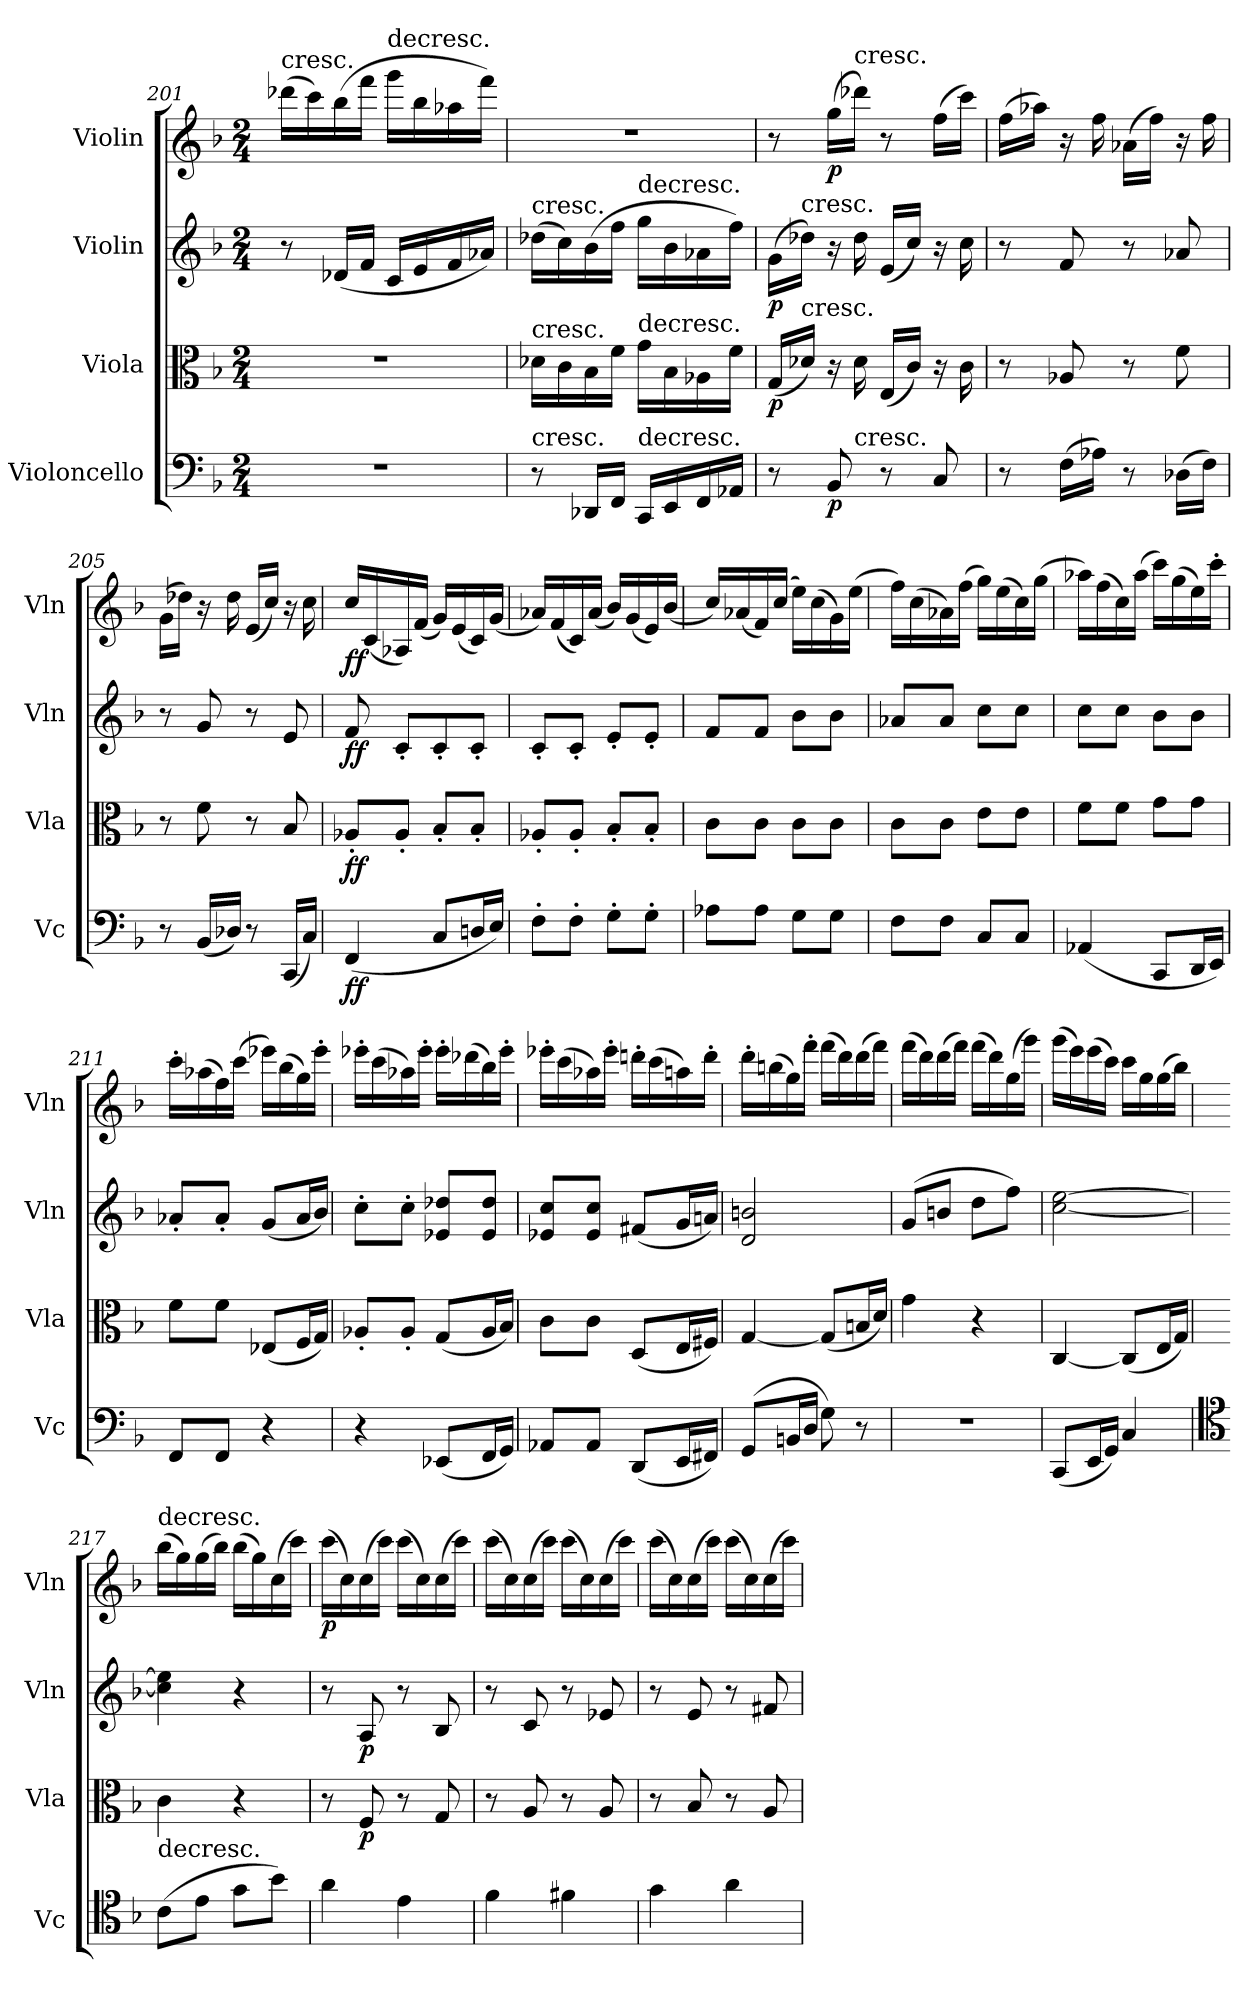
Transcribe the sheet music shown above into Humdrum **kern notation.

**kern	**dynam	**kern	**dynam	**kern	**dynam	**kern	**dynam
*part4	*part4	*part3	*part3	*part2	*part2	*part1	*part1
*staff4	*staff4	*staff3	*staff3	*staff2	*staff2	*staff1	*staff1
*I"Violoncello	*	*I"Viola	*	*I"Violin	*	*I"Violin	*
*I'Vc	*	*I'Vla	*	*I'Vln	*	*I'Vln	*
*clefF4	*	*clefC3	*	*clefG2	*	*clefG2	*
*k[b-]	*	*k[b-]	*	*k[b-]	*	*k[b-]	*
*M2/4	*	*M2/4	*	*M2/4	*	*M2/4	*
=201	=201	=201	=201	=201	=201	=201	=201
!	!	!	!	!	!	!LO:TX:t=cresc.	!
2r	.	2r	.	8r	.	(16ddd-X\LL	.
.	.	.	.	.	.	16ccc\)	.
.	.	.	.	(16d-X/LL	.	(16bb-\	.
.	.	.	.	16f/JJ	.	16fff\JJ	.
!	!	!	!	!	!	!LO:TX:t=decresc.	!
.	.	.	.	16c/LL	.	16ggg\LL	.
.	.	.	.	16e/	.	16bb-\	.
.	.	.	.	16f/	.	16aa-X\	.
.	.	.	.	16a-X/JJ)	.	16fff\JJ)	.
=202	=202	=202	=202	=202	=202	=202	=202
!	!	!	!	!LO:TX:t=cresc.	!	!	!
!	!	!LO:TX:t=cresc.	!	!	!	!	!
!LO:TX:t=cresc.	!	!	!	!	!	!	!
8r	.	16d-X\LL	.	(16dd-X\LL	.	2r	.
.	.	16c\	.	16cc\)	.	.	.
16DD-X/LL	.	16B-\	.	(16b-\	.	.	.
16FF/JJ	.	16f\JJ	.	16ff\JJ	.	.	.
!	!	!	!	!LO:TX:t=decresc.	!	!	!
!	!	!LO:TX:t=decresc.	!	!	!	!	!
!LO:TX:t=decresc.	!	!	!	!	!	!	!
16CC/LL	.	16g\LL	.	16gg\LL	.	.	.
16EE/	.	16B-\	.	16b-\	.	.	.
16FF/	.	16A-X\	.	16a-X\	.	.	.
16AA-X/JJ	.	16f\JJ	.	16ff\JJ)	.	.	.
=203	=203	=203	=203	=203	=203	=203	=203
*^	*	*	*	*	*	*	*
8r	8.ryy	.	(16G/LL	p	(16g\LL	p	8r	.
!	!	!	!	!	!LO:TX:t=cresc.	!	!	!
!	!	!	!LO:TX:t=cresc.	!	!	!	!	!
.	.	.	16d-X/JJ)	.	16dd-X\JJ)	.	.	.
8BB-/	.	p	16r	.	16r	.	(16gg\LL	p
!	!	!	!	!	!	!	!LO:TX:t=cresc.	!
!	!LO:TX:t=cresc.	!	!	!	!	!	!	!
.	4ryy	.	16d-\	.	16dd-\	.	16ddd-X\JJ)	.
8r	.	.	(16E/LL	.	(16e/LL	.	8r	.
.	.	.	16c/JJ)	.	16cc/JJ)	.	.	.
8C/	.	.	16r	.	16r	.	(16ff\LL	.
.	16ryy	.	16c\	.	16cc\	.	16ccc\JJ)	.
*v	*v	*	*	*	*	*	*	*
=204	=204	=204	=204	=204	=204	=204	=204
8r	.	8r	.	8r	.	(16ff\LL	.
.	.	.	.	.	.	16aa-X\JJ)	.
(16F\LL	.	8A-X/	.	8f/	.	16r	.
16A-X\JJ)	.	.	.	.	.	16ff\	.
8r	.	8r	.	8r	.	(16a-X\LL	.
.	.	.	.	.	.	16ff\JJ)	.
(16D-X\LL	.	8f\	.	8a-X/	.	16r	.
16F\JJ)	.	.	.	.	.	16ff\	.
=205	=205	=205	=205	=205	=205	=205	=205
8r	.	8r	.	8r	.	(16g\LL	.
.	.	.	.	.	.	16dd-X\JJ)	.
(16BB-/LL	.	8f\	.	8g/	.	16r	.
16D-X/JJ)	.	.	.	.	.	16dd-\	.
8r	.	8r	.	8r	.	(16e/LL	.
.	.	.	.	.	.	16cc/JJ)	.
(16CC/LL	.	8B-/	.	8e/	.	16r	.
16C/JJ)	.	.	.	.	.	16cc\	.
=206	=206	=206	=206	=206	=206	=206	=206
(4FF/	ff	8A-X'/L	ff	8f/	ff	16cc/LL	ff
.	.	.	.	.	.	(16c/	.
.	.	8A-'/J	.	8c'/L	.	16A-X/)	.
.	.	.	.	.	.	(16f/JJ	.
8C/L	.	8B-'/L	.	8c'/	.	16g/LL)	.
.	.	.	.	.	.	(16e/	.
16Dn/L	.	8B-'/J	.	8c'/J	.	16c/)	.
16E/JJ)	.	.	.	.	.	(16g/JJ	.
=207	=207	=207	=207	=207	=207	=207	=207
8F'\L	.	8A-X'/L	.	8c'/L	.	16a-X/LL)	.
.	.	.	.	.	.	(16f/	.
8F'\J	.	8A-'/J	.	8c'/J	.	16c/)	.
.	.	.	.	.	.	(16a-/JJ	.
8G'\L	.	8B-'/L	.	8e'/L	.	16b-/LL)	.
.	.	.	.	.	.	(16g/	.
8G'\J	.	8B-'/J	.	8e'/J	.	16e/)	.
.	.	.	.	.	.	(16b-/JJ	.
=208	=208	=208	=208	=208	=208	=208	=208
8A-X\L	.	8c\L	.	8f/L	.	16cc/LL)	.
.	.	.	.	.	.	(16a-X/	.
8A-\J	.	8c\J	.	8f/J	.	16f/)	.
.	.	.	.	.	.	(16cc/JJ	.
8G\L	.	8c\L	.	8b-\L	.	16ee\LL)	.
.	.	.	.	.	.	(16cc\	.
8G\J	.	8c\J	.	8b-\J	.	16g\)	.
.	.	.	.	.	.	(16ee\JJ	.
=209	=209	=209	=209	=209	=209	=209	=209
8F\L	.	8c\L	.	8a-X/L	.	16ff\LL)	.
.	.	.	.	.	.	(16cc\	.
8F\J	.	8c\J	.	8a-/J	.	16a-X\)	.
.	.	.	.	.	.	(16ff\JJ	.
8C/L	.	8e\L	.	8cc\L	.	16gg\LL)	.
.	.	.	.	.	.	(16ee\	.
8C/J	.	8e\J	.	8cc\J	.	16cc\)	.
.	.	.	.	.	.	(16gg\JJ	.
=210	=210	=210	=210	=210	=210	=210	=210
(4AA-X/	.	8f\L	.	8cc\L	.	16aa-X\LL)	.
.	.	.	.	.	.	(16ff\	.
.	.	8f\J	.	8cc\J	.	16cc\)	.
.	.	.	.	.	.	(16aa-\JJ	.
8CC/L	.	8g\L	.	8b-\L	.	16ccc\LL)	.
.	.	.	.	.	.	(16gg\	.
16DD/L	.	8g\J	.	8b-\J	.	16ee\)	.
16EE/JJ)	.	.	.	.	.	16ccc'\JJ	.
=211	=211	=211	=211	=211	=211	=211	=211
8FF/L	.	8f\L	.	8a-X'/L	.	16ccc'\LL	.
.	.	.	.	.	.	(16aa-X\	.
8FF/J	.	8f\J	.	8a-'/J	.	16ff\)	.
.	.	.	.	.	.	(16ccc\JJ	.
4r	.	(8E-X/L	.	(8g/L	.	16eee-X\LL)	.
.	.	.	.	.	.	(16bb-\	.
.	.	16F/L	.	16a-/L	.	16gg\)	.
.	.	16G/JJ)	.	16b-/JJ)	.	16eee-'\JJ	.
=212	=212	=212	=212	=212	=212	=212	=212
4r	.	8A-X'/L	.	8cc'\L	.	16eee-X'\LL	.
.	.	.	.	.	.	(16ccc\	.
.	.	8A-'/J	.	8cc'\J	.	16aa-X\)	.
.	.	.	.	.	.	16eee-'\JJ	.
(8EE-X/L	.	(8G/L	.	8e-X/ 8dd-X/L	.	16eee-'\LL	.
.	.	.	.	.	.	(16ddd-X\	.
16FF/L	.	16A-/L	.	8e-/ 8dd-/J	.	16bb-\)	.
16GG/JJ)	.	16B-/JJ)	.	.	.	16eee-'\JJ	.
=213	=213	=213	=213	=213	=213	=213	=213
8AA-X/L	.	8c\L	.	8e-X/ 8cc/L	.	16eee-X'\LL	.
.	.	.	.	.	.	(16ccc\	.
8AA-/J	.	8c\J	.	8e-/ 8cc/J	.	16aa-X\)	.
.	.	.	.	.	.	16eee-'\JJ	.
(8DD/L	.	(8D/L	.	(8f#X/L	.	16dddn'\LL	.
.	.	.	.	.	.	(16ccc\	.
16EE/L	.	16E/L	.	16g/L	.	16aan\)	.
16FF#X/JJ)	.	16F#X/JJ)	.	16an/JJ)	.	16ddd'\JJ	.
=214	=214	=214	=214	=214	=214	=214	=214
(8GG/L	.	[4G/	.	2d/ 2bn/	.	16ddd'\LL	.
.	.	.	.	.	.	(16bbn\	.
16BBn/L	.	.	.	.	.	16gg\)	.
16D/JJ	.	.	.	.	.	16fff'\JJ	.
8G\)	.	(8G/L]	.	.	.	(16fff\LL	.
.	.	.	.	.	.	16ddd\)	.
8r	.	16Bn/L	.	.	.	(16ddd\	.
.	.	16d/JJ)	.	.	.	16fff\JJ)	.
=215	=215	=215	=215	=215	=215	=215	=215
2r	.	4g\	.	(8g/L	.	(16fff\LL	.
.	.	.	.	.	.	16ddd\)	.
.	.	.	.	8bn/J	.	(16ddd\	.
.	.	.	.	.	.	16fff\JJ)	.
.	.	4r	.	8dd\L	.	(16fff\LL	.
.	.	.	.	.	.	16ddd\)	.
.	.	.	.	8ff\J)	.	(16gg\	.
.	.	.	.	.	.	16ggg\JJ)	.
=216	=216	=216	=216	=216	=216	=216	=216
(8CC/L	.	[4C/	.	[2cc\ [2ee\	.	(16ggg\LL	.
.	.	.	.	.	.	16eee\)	.
16EE/L	.	.	.	.	.	(16eee\	.
16GG/JJ)	.	.	.	.	.	16ccc\JJ)	.
4C/	.	(8C/L]	.	.	.	16ccc\LL	.
.	.	.	.	.	.	16gg\	.
.	.	16E/L	.	.	.	(16gg\	.
.	.	16G/JJ)	.	.	.	16bb-\JJ)	.
=217	=217	=217	=217	=217	=217	=217	=217
*clefC4	*	*	*	*	*	*	*
!	!	!	!	!	!	!LO:TX:t=decresc.	!
!LO:TX:t=decresc.	!	!	!	!	!	!	!
(8c\L	.	4c\	.	4cc]\ 4ee]\	.	(16bb-\LL	.
.	.	.	.	.	.	16gg\)	.
8e\J	.	.	.	.	.	(16gg\	.
.	.	.	.	.	.	16bb-\JJ)	.
8g\L	.	4r	.	4r	.	(16bb-\LL	.
.	.	.	.	.	.	16gg\)	.
8b-\J)	.	.	.	.	.	(16cc\	.
.	.	.	.	.	.	16ccc\JJ)	.
=218	=218	=218	=218	=218	=218	=218	=218
4a\	.	8r	.	8r	.	(16ccc\LL	p
.	.	.	.	.	.	16cc\)	.
.	.	8F/	p	8A/	p	(16cc\	.
.	.	.	.	.	.	16ccc\JJ)	.
4e\	.	8r	.	8r	.	(16ccc\LL	.
.	.	.	.	.	.	16cc\)	.
.	.	8G/	.	8B-/	.	(16cc\	.
.	.	.	.	.	.	16ccc\JJ)	.
=219	=219	=219	=219	=219	=219	=219	=219
4f\	.	8r	.	8r	.	(16ccc\LL	.
.	.	.	.	.	.	16cc\)	.
.	.	8A/	.	8c/	.	(16cc\	.
.	.	.	.	.	.	16ccc\JJ)	.
4f#X\	.	8r	.	8r	.	(16ccc\LL	.
.	.	.	.	.	.	16cc\)	.
.	.	8A/	.	8e-X/	.	(16cc\	.
.	.	.	.	.	.	16ccc\JJ)	.
=220	=220	=220	=220	=220	=220	=220	=220
4g\	.	8r	.	8r	.	(16ccc\LL	.
.	.	.	.	.	.	16cc\)	.
.	.	8B-/	.	8e/	.	(16cc\	.
.	.	.	.	.	.	16ccc\JJ)	.
4a\	.	8r	.	8r	.	(16ccc\LL	.
.	.	.	.	.	.	16cc\)	.
.	.	8A/	.	8f#X/	.	(16cc\	.
.	.	.	.	.	.	16ccc\JJ)	.
=	=	=	=	=	=	=	=
*-	*-	*-	*-	*-	*-	*-	*-
